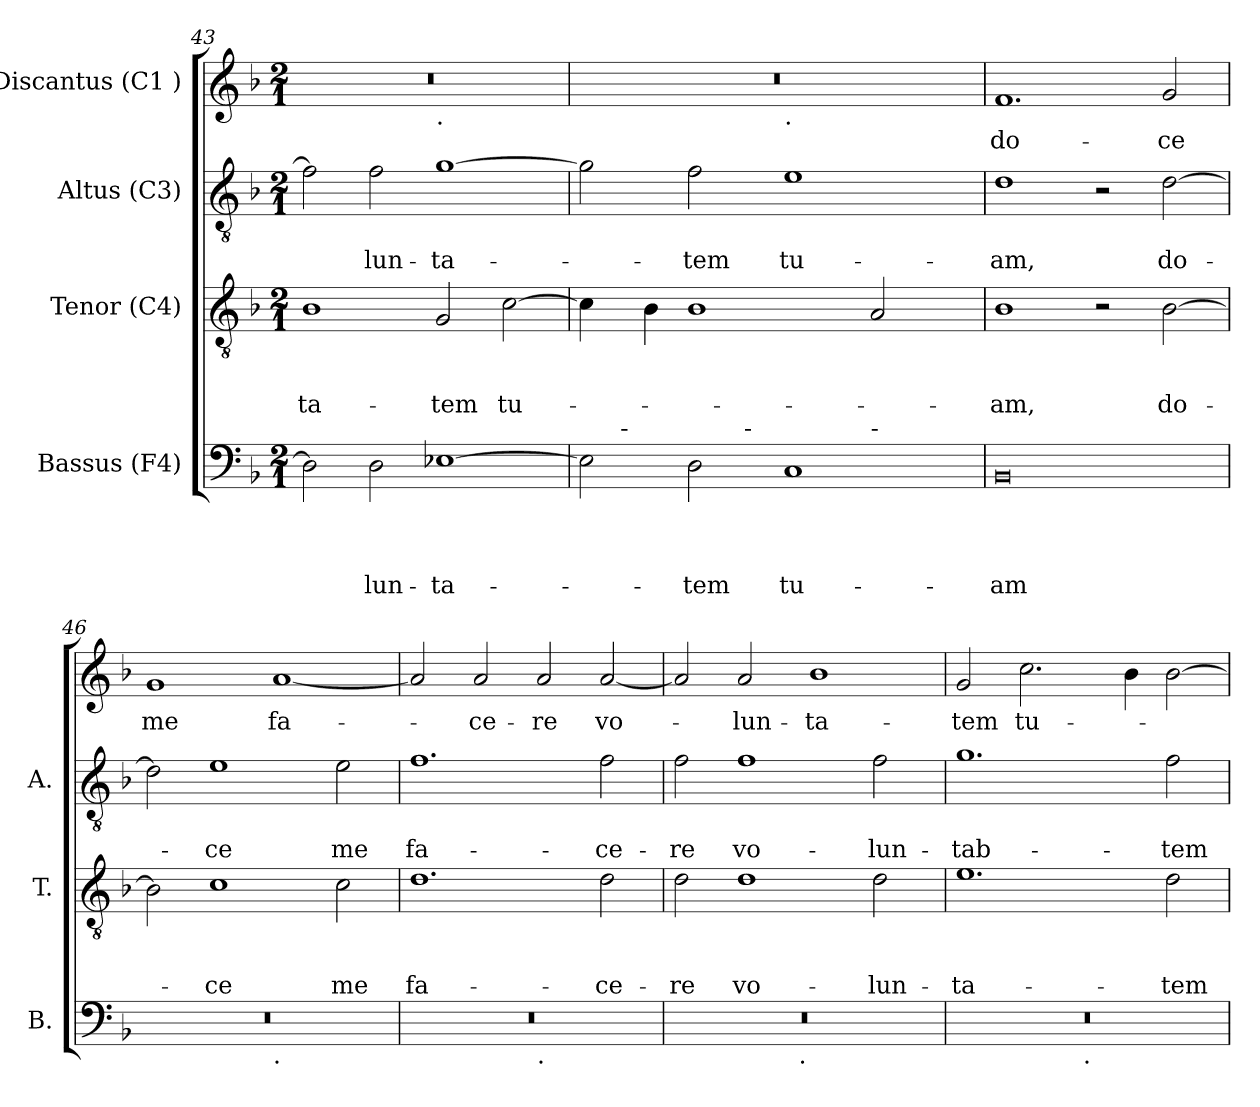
**kern	**text	**text	**text	**text	**kern	**text	**text	**text	**kern	**text	**text	**kern	**text
*part4	*part4	*part4	*part4	*part4	*part3	*part3	*part3	*part3	*part2	*part2	*part2	*part1	*part1
*staff4	*staff4	*staff4	*staff4	*staff4	*staff3	*staff3	*staff3	*staff3	*staff2	*staff2	*staff2	*staff1	*staff1
*I"Bassus (F4)	*	*	*	*	*I"Tenor (C4)	*	*	*	*I"Altus (C3)	*	*	*I"Discantus (C1 )	*
*I'B.	*	*	*	*	*I'T.	*	*	*	*I'A.	*	*	*	*
*clefF4	*	*	*	*	*clefGv2	*	*	*	*clefGv2	*	*	*clefG2	*
*k[b-]	*	*	*	*	*k[b-]	*	*	*	*k[b-]	*	*	*k[b-]	*
*F:	*	*	*	*	*F:	*	*	*	*F:	*	*	*F:	*
*M2/1	*	*	*	*	*M2/1	*	*	*	*M2/1	*	*	*M2/1	*
=43	=43	=43	=43	=43	=43	=43	=43	=43	=43	=43	=43	=43	=43
!	!	!	!	!	!	!	!	!LO:LY:b	!	!	!	!	!
*	*	*	*	*	*	*	*	*	*	*	*	*^	*
2D\]	.	.	.	.	1B-	.	.	-ta-	2f\]	.	.	0r	1ryy	.
!	!	!	!	!LO:LY:b	!	!	!	!	!	!	!LO:LY:b	!	!	!
2D\	.	.	.	-lun-	.	.	.	.	2f\	.	-lun-	.	.	.
!	!	!	!	!	!	!	!	!	!	!	!	!	!LO:TX:b:t=.	!
!	!	!	!	!LO:LY:b	!	!	!	!LO:LY:b	!	!	!LO:LY:b	!	!	!
[<1E-X	.	.	.	-ta-	2G/	.	.	-tem	[<1g	.	-ta-	.	1ryy	.
!	!	!	!	!	!	!	!	!LO:LY:b	!	!	!	!	!	!
.	.	.	.	.	[<2c\	.	.	tu-	.	.	.	.	.	.
!!LO:LB:g=z	!!
=44	=44	=44	=44	=44	=44	=44	=44	=44	=44	=44	=44	=44	=44	=44
*^	*	*	*	*	*	*	*	*	*	*	*	*	*	*
*	*^	*	*	*	*	*	*	*	*	*	*	*	*	*	*
*	*	*^	*	*	*	*	*	*	*	*	*	*	*	*	*	*
2E-\]	8ryy	2ryy	1.ryy	.	.	.	.	4c\]	.	.	.	2g\]	.	.	0r	1ryy	.
.	32ryy	.	.	.	.	.	.	.	.	.	.	.	.	.	.	.	.
!	!LO:TX:a:t=-	!	!	!	!	!	!	!	!	!	!	!	!	!	!	!	!
.	1ryy	.	.	.	.	.	.	.	.	.	.	.	.	.	.	.	.
.	.	.	.	.	.	.	.	4B-\	.	.	.	.	.	.	.	.	.
!	!	!	!	!	!	!	!LO:LY:b	!	!	!	!	!	!	!LO:LY:b	!	!	!
2D\	.	4ryy	.	.	.	.	-tem	1B-	.	.	.	2f\	.	-tem	.	.	.
.	.	32ryy	.	.	.	.	.	.	.	.	.	.	.	.	.	.	.
!	!	!LO:TX:a:t=-	!	!	!	!	!	!	!	!	!	!	!	!	!	!	!
.	.	1ryy	.	.	.	.	.	.	.	.	.	.	.	.	.	.	.
!	!	!	!	!	!	!	!	!	!	!	!	!	!	!	!	!LO:TX:b:t=.	!
!	!	!	!	!	!	!	!LO:LY:b	!	!	!	!	!	!	!LO:LY:b	!	!	!
1C	.	.	.	.	.	.	tu-	.	.	.	.	1e	.	tu-	.	1ryy	.
.	2ryy	.	.	.	.	.	.	.	.	.	.	.	.	.	.	.	.
!	!	!	!LO:TX:a:t=-	!	!	!	!	!	!	!	!	!	!	!	!	!	!
.	.	.	2ryy	.	.	.	.	2A/	.	.	.	.	.	.	.	.	.
.	4ryy	.	.	.	.	.	.	.	.	.	.	.	.	.	.	.	.
.	.	8..ryy	.	.	.	.	.	.	.	.	.	.	.	.	.	.	.
.	16.ryy	.	.	.	.	.	.	.	.	.	.	.	.	.	.	.	.
=45	=45	=45	=45	=45	=45	=45	=45	=45	=45	=45	=45	=45	=45	=45	=45	=45	=45
!	!	!	!	!	!	!	!LO:LY:b:rj	!	!	!	!LO:LY:b	!	!	!LO:LY:b	!	!	!LO:LY:b
*v	*v	*v	*v	*	*	*	*	*	*	*	*	*	*	*	*v	*v	*
0BB-	.	.	.	-am	1B-	.	.	-am,	1d	.	-am,	1.f	do-
.	.	.	.	.	2r	.	.	.	2r	.	.	.	.
!	!	!	!	!	!	!	!	!LO:LY:b	!	!	!LO:LY:b	!	!LO:LY:b
.	.	.	.	.	[>2B-\	.	.	do-	[>2d\	.	do-	2g/	-ce
=46	=46	=46	=46	=46	=46	=46	=46	=46	=46	=46	=46	=46	=46
!	!	!	!	!	!	!	!	!	!	!	!	!	!LO:LY:b
*^	*	*	*	*	*	*	*	*	*	*	*	*	*
0r	1ryy	.	.	.	.	2B-\]	.	.	.	2d\]	.	.	1g	me
!	!	!	!	!	!	!	!	!	!LO:LY:b	!	!	!LO:LY:b	!	!
.	.	.	.	.	.	1c	.	.	-ce	1e	.	-ce	.	.
!	!LO:TX:b:t=.	!	!	!	!	!	!	!	!	!	!	!	!	!
!	!	!	!	!	!	!	!	!	!	!	!	!	!	!LO:LY:b
.	1ryy	.	.	.	.	.	.	.	.	.	.	.	[<1a	fa-
!	!	!	!	!	!	!	!	!	!LO:LY:b	!	!	!LO:LY:b	!	!
.	.	.	.	.	.	2c\	.	.	me	2e\	.	me	.	.
=47	=47	=47	=47	=47	=47	=47	=47	=47	=47	=47	=47	=47	=47	=47
!	!	!	!	!	!	!	!	!	!LO:LY:b	!	!	!LO:LY:b	!	!
0r	1ryy	.	.	.	.	1.d	.	.	fa-	1.f	.	fa-	2a/]	.
!	!	!	!	!	!	!	!	!	!	!	!	!	!	!LO:LY:b
.	.	.	.	.	.	.	.	.	.	.	.	.	2a/	-ce-
!	!LO:TX:b:t=.	!	!	!	!	!	!	!	!	!	!	!	!	!
!	!	!	!	!	!	!	!	!	!	!	!	!	!	!LO:LY:b
.	1ryy	.	.	.	.	.	.	.	.	.	.	.	2a/	-re
!	!	!	!	!	!	!	!	!	!LO:LY:b	!	!	!LO:LY:b	!	!LO:LY:b
.	.	.	.	.	.	2d\	.	.	-ce-	2f\	.	-ce-	[<2a/	vo-
=48	=48	=48	=48	=48	=48	=48	=48	=48	=48	=48	=48	=48	=48	=48
!	!	!	!	!	!	!	!	!	!LO:LY:b	!	!	!LO:LY:b	!	!
0r	2ryy	.	.	.	.	2d\	.	.	-re	2f\	.	-re	2a/]	.
!	!	!	!	!	!	!	!	!	!LO:LY:b	!	!	!LO:LY:b	!	!LO:LY:b
.	4...ryy	.	.	.	.	1d	.	.	vo-	1f	.	vo-	2a/	-lun-
!	!LO:TX:b:t=.	!	!	!	!	!	!	!	!	!	!	!	!	!
.	1ryy	.	.	.	.	.	.	.	.	.	.	.	.	.
!	!	!	!	!	!	!	!	!	!	!	!	!	!	!LO:LY:b
.	.	.	.	.	.	.	.	.	.	.	.	.	1b-	-ta-
!	!	!	!	!	!	!	!	!	!LO:LY:b	!	!	!LO:LY:b	!	!
.	.	.	.	.	.	2d\	.	.	-lun-	2f\	.	-lun-	.	.
.	32ryy	.	.	.	.	.	.	.	.	.	.	.	.	.
!!LO:LB:g=z
=49	=49	=49	=49	=49	=49	=49	=49	=49	=49	=49	=49	=49	=49	=49
!	!	!	!	!	!	!	!	!	!LO:LY:b	!	!	!LO:LY:b	!	!LO:LY:b
0r	1ryy	.	.	.	.	1.e	.	.	-ta-	1.g	.	-tab-	2g/	-tem
!	!	!	!	!	!	!	!	!	!	!	!	!	!	!LO:LY:b
.	.	.	.	.	.	.	.	.	.	.	.	.	2.cc\	tu-
!	!LO:TX:b:t=.	!	!	!	!	!	!	!	!	!	!	!	!	!
.	1ryy	.	.	.	.	.	.	.	.	.	.	.	.	.
.	.	.	.	.	.	.	.	.	.	.	.	.	4b-\	.
!	!	!	!	!	!	!	!	!	!LO:LY:b	!	!	!LO:LY:b	!	!
.	.	.	.	.	.	2d\	.	.	-tem	2f\	.	-tem	[>2b-\	.
*v	*v	*	*	*	*	*	*	*	*	*	*	*	*	*
=	=	=	=	=	=	=	=	=	=	=	=	=	=
*-	*-	*-	*-	*-	*-	*-	*-	*-	*-	*-	*-	*-	*-
